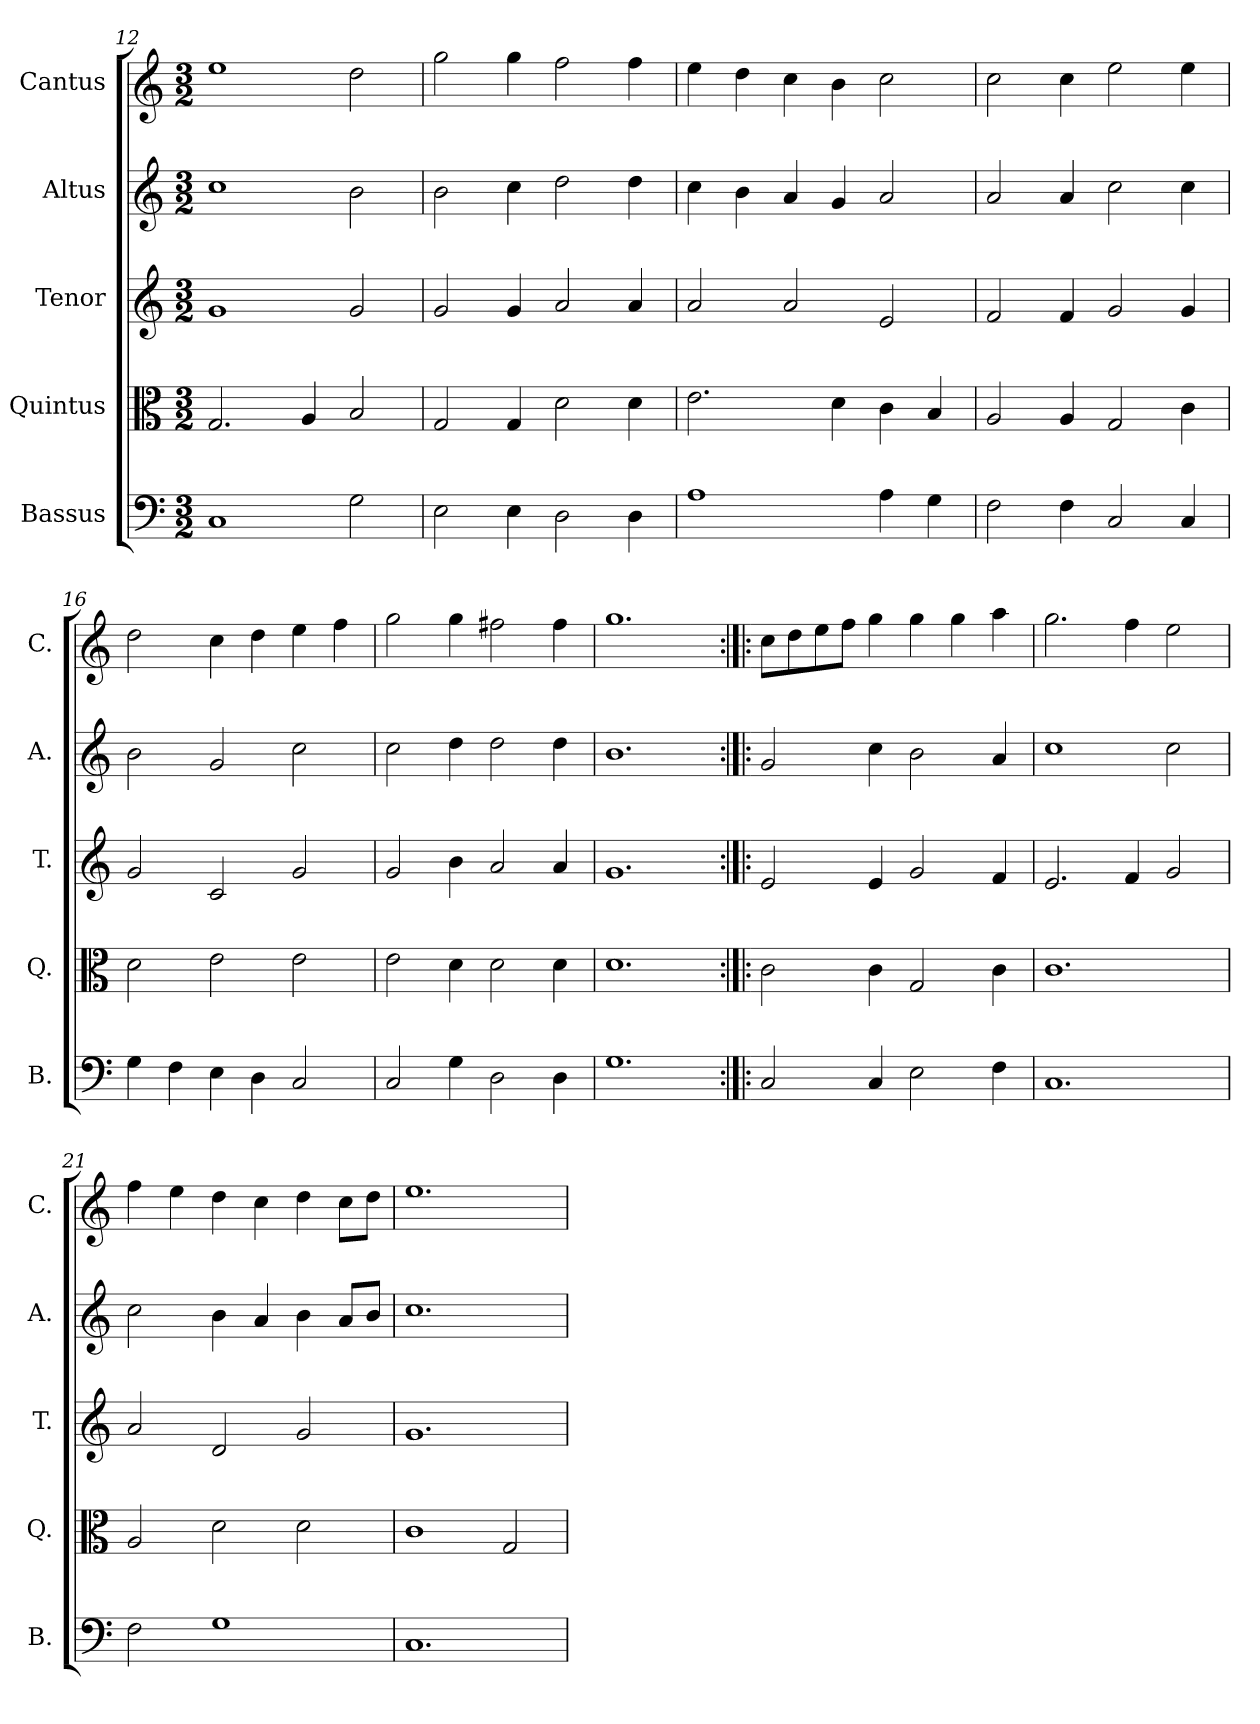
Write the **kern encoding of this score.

**kern	**kern	**kern	**kern	**kern
*part5	*part4	*part3	*part2	*part1
*staff5	*staff4	*staff3	*staff2	*staff1
*I"Bassus	*I"Quintus	*I"Tenor	*I"Altus	*I"Cantus
*I'B.	*I'Q.	*I'T.	*I'A.	*I'C.
*clefF4	*clefC3	*clefG2	*clefG2	*clefG2
*k[]	*k[]	*k[]	*k[]	*k[]
*M3/2	*M3/2	*M3/2	*M3/2	*M3/2
=12	=12	=12	=12	=12
1C	2.G/	1g	1cc	1ee
.	4A/	.	.	.
2G\	2B/	2g/	2b\	2dd\
=13	=13	=13	=13	=13
2E\	2G/	2g/	2b\	2gg\
4E\	4G/	4g/	4cc\	4gg\
2D\	2d\	2a/	2dd\	2ff\
4D\	4d\	4a/	4dd\	4ff\
=14	=14	=14	=14	=14
1A	2.e\	2a/	4cc\	4ee\
.	.	.	4b\	4dd\
.	.	2a/	4a/	4cc\
.	4d\	.	4g/	4b\
4A\	4c\	2e/	2a/	2cc\
4G\	4B/	.	.	.
=15	=15	=15	=15	=15
2F\	2A/	2f/	2a/	2cc\
4F\	4A/	4f/	4a/	4cc\
2C/	2G/	2g/	2cc\	2ee\
4C/	4c\	4g/	4cc\	4ee\
=16	=16	=16	=16	=16
4G\	2d\	2g/	2b\	2dd\
4F\	.	.	.	.
4E\	2e\	2c/	2g/	4cc\
4D\	.	.	.	4dd\
2C/	2e\	2g/	2cc\	4ee\
.	.	.	.	4ff\
=17	=17	=17	=17	=17
2C/	2e\	2g/	2cc\	2gg\
4G\	4d\	4b\	4dd\	4gg\
2D\	2d\	2a/	2dd\	2ff#X\
4D\	4d\	4a/	4dd\	4ff#\
=18	=18	=18	=18	=18
1.G	1.d	1.g	1.b	1.gg
=19:|!|:	=19:|!|:	=19:|!|:	=19:|!|:	=19:|!|:
2C/	2c\	2e/	2g/	8cc\L
.	.	.	.	8dd\
.	.	.	.	8ee\
.	.	.	.	8ff\J
4C/	4c\	4e/	4cc\	4gg\
2E\	2G/	2g/	2b\	4gg\
.	.	.	.	4gg\
4F\	4c\	4f/	4a/	4aa\
=20	=20	=20	=20	=20
1.C	1.c	2.e/	1cc	2.gg\
.	.	4f/	.	4ff\
.	.	2g/	2cc\	2ee\
!!LO:LB:g=z
=21	=21	=21	=21	=21
2F\	2A/	2a/	2cc\	4ff\
.	.	.	.	4ee\
1G	2d\	2d/	4b\	4dd\
.	.	.	4a/	4cc\
.	2d\	2g/	4b\	4dd\
.	.	.	8a/L	8cc\L
.	.	.	8b/J	8dd\J
=22	=22	=22	=22	=22
1.C	1c	1.g	1.cc	1.ee
.	2G/	.	.	.
=	=	=	=	=
*-	*-	*-	*-	*-
